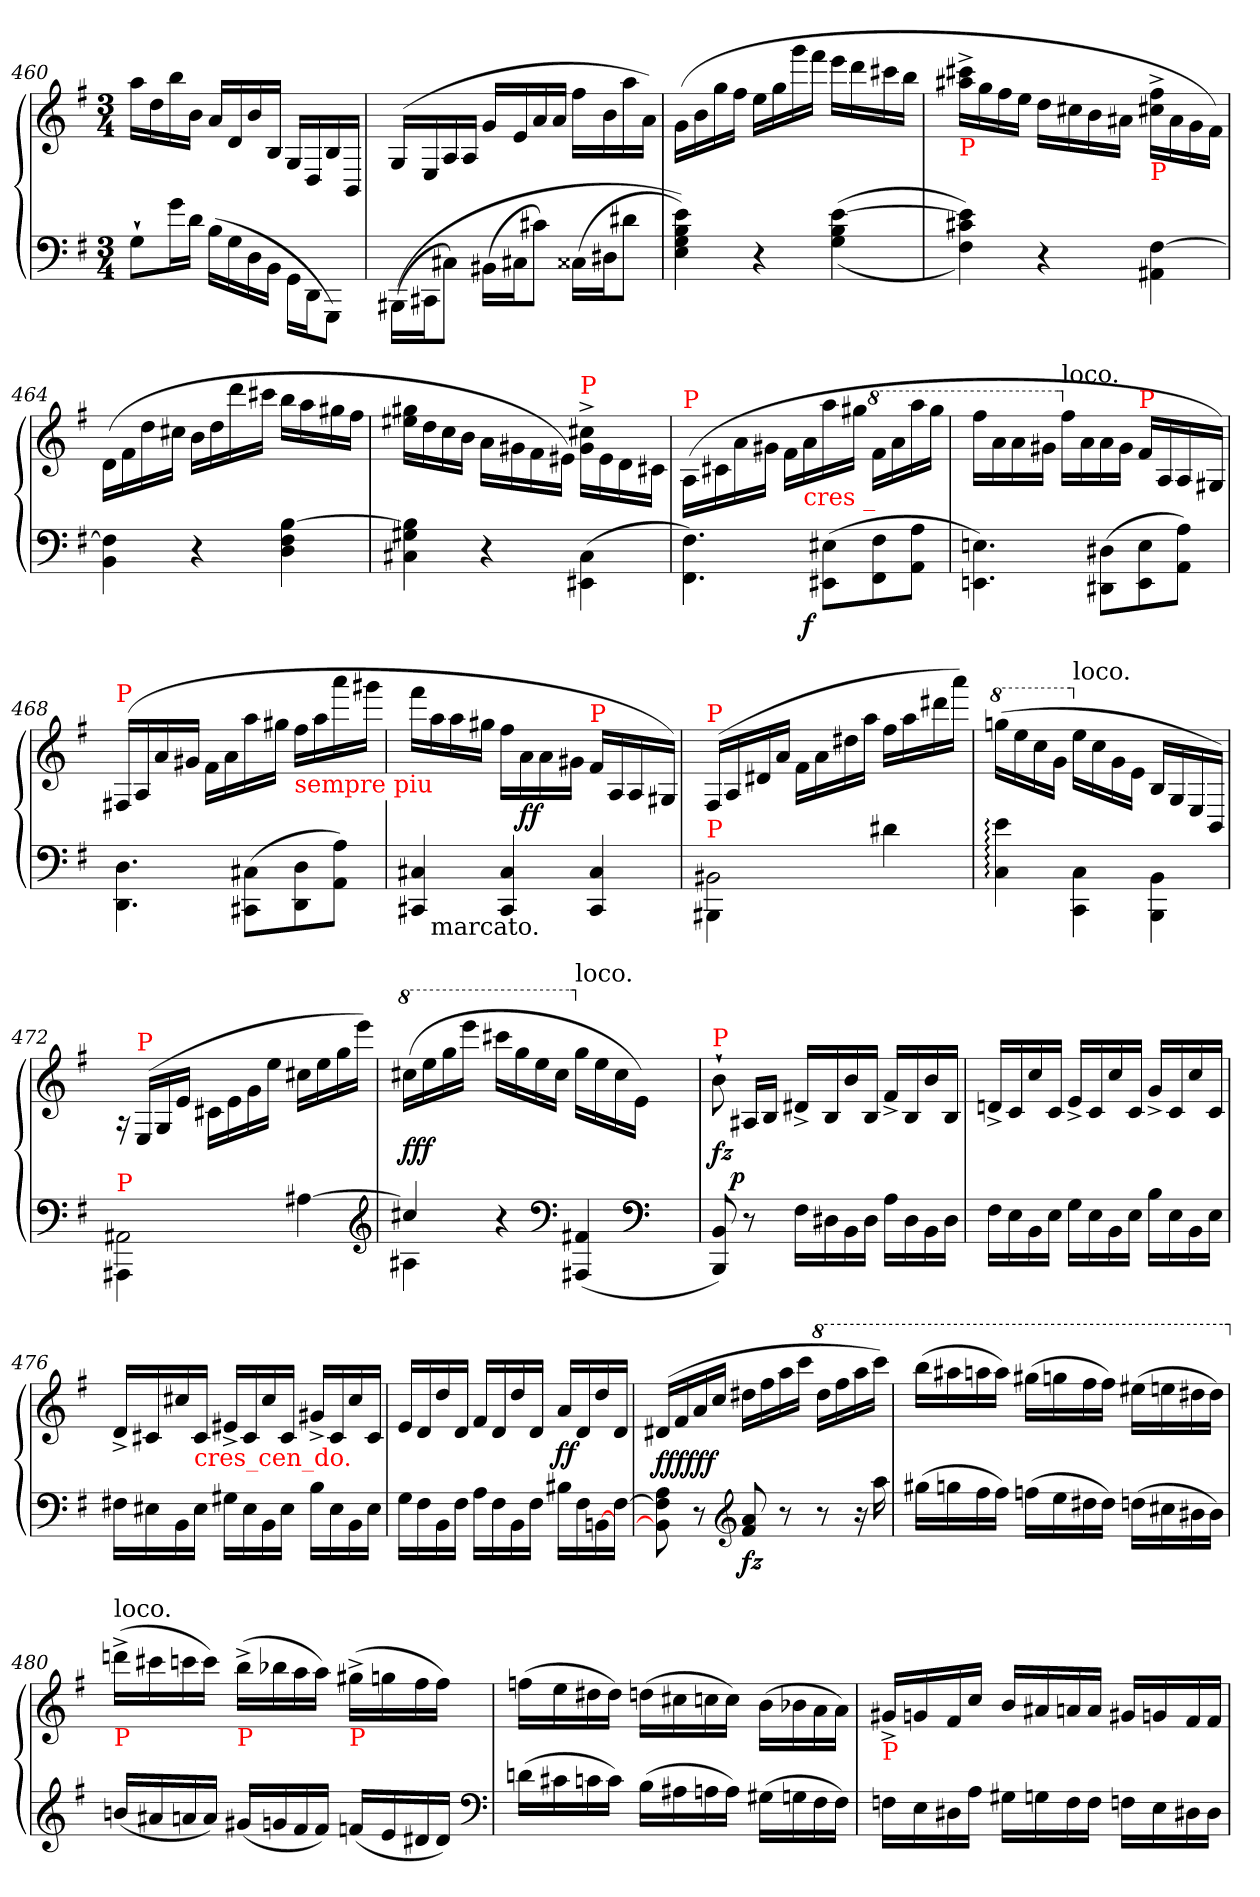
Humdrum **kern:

**kern	**kern	**dynam
*part1	*part1	*part1
*staff2	*staff1	*staff1/2
*clefF4	*clefG2	*
*k[f#]	*k[f#]	*
*M3/4	*M3/4	*
=460	=460	=460
8G`>L	16aaLL	.
.	16dd	.
16gL	16bb	.
16dJJ	16bJJ	.
(<16BLL	16aLL	.
16G	16d	.
16D	16b	.
16BBJJ	16BJJ	.
16GG\LL	16G/LL	.
16DD\J	16D/	.
8GGG\J)	16B/	.
.	16BB/JJ	.
=461	=461	=461
(>(<16BBB#X\LL	(>16G/LL	.
16CC#X\J	16E/	.
8C#j\J)	16A/	.
.	16A/JJ	.
(>16BB#XLL	16gLL	.
16C#XJ	16e	.
8c#jJ)	16a	.
.	16aJJ	.
(>16C##XLL	16ff#LL	.
16D#XJ	16b	.
8d#jJ	16aa	.
.	16aJJ)	.
=462	=462	=462
4e 4B 4G 4E))	(>16gLL	.
.	16b	.
.	16gg	.
.	16ff#JJ	.
4r	16eeLL	.
.	16gg	.
.	16ggg	.
.	16fff#JJ	.
(<(>[4e 4B 4G	16eeeLL	.
.	16ddd	.
.	16ccc#X	.
.	16bbJJ	.
=463	=463	=463
!	!LO:TX:b:color=red:t=P	!
4e] 4c#X 4F#))	16ccc#X^< 16aa#X^<LL	.
.	16gg	.
.	16ff#	.
.	16eeJJ	.
4r	16ddLL	.
.	16cc#j	.
.	16b	.
.	16a#XJJ	.
!	!LO:TX:b:color=red:t=P	!
[4F#\ 4AA#X\	16ff#^<\ 16cc#X^<\LL	.
.	16a#	.
.	16g	.
.	16f#JJ)	.
=464	=464	=464
4F#] 4BB	(>16d\LL	.
.	16f#	.
.	16dd	.
.	16cc#XJJ	.
4r	16bLL	.
.	16dd	.
.	16ddd	.
.	16ccc#jJJ	.
[4B 4F# 4D	16bbLL	.
.	16aa	.
.	16gg#X	.
.	16ff#JJ	.
=465	=465	=465
4B] 4G#X 4C#X	16gg#X 16ee#XLL	.
.	16dd	.
.	16cc	.
.	16bJJ	.
4r	16a\LL	.
.	16g#j	.
.	16f#	.
.	16e#jJJ)	.
!	!LO:TX:a:color=red:t=P	!
(<4C#\ 4EE#X\	16cc#X^>\ 16g#^>\LL	.
.	16e#	.
.	16d	.
.	16c#jJJ	.
=466	=466	=466
*^	*	*
!	!	!LO:TX:a:color=red:t=P	!
4.F#\ 4.FF#\)	4ryy	(>16A/LL	.
.	.	16c#X\	.
.	.	16a\	.
.	.	16g#X\JJ	.
.	16ryy	16f#LL	.
!	!	!LO:TX:b:color=red:t=cres _	!
!	!	!	!LO:DY:b=2
.	4..ryy	16a	f
(>8E#X\ 8EE#X\L	.	16aa	.
.	.	16gg#jJJ	.
*	*	*8va	*
8F# 8FF#	.	16ff#LL	.
.	.	16aa	.
8A 8AAJ	.	16aaa	.
.	.	16ggg#JJ	.
*v	*v	*	*
=467	=467	=467
4.En\ 4.EEn\)	16fff#LL	.
.	16aa	.
.	16aa	.
.	16gg#XJJ	.
*	*X8va	*
!	!LO:TX:a:t=loco.	!
.	16ff#LL	.
.	16a	.
(>8D#X\ 8DD#X\L	16a	.
.	16g#JJ	.
!	!LO:TX:a:color=red:t=P	!
8E 8EE	16f#\LL	.
.	16A/	.
8A 8AAJ)	16A/	.
.	16G#X/JJ)	.
=468	=468	=468
!	!LO:TX:a:color=red:t=P	!
4.D\ 4.DD\	(>16F#X/LL	.
.	16A/	.
.	16a\	.
.	16g#X\JJ	.
.	16f#LL	.
.	16a	.
(>8C#X\ 8CC#X\L	16aa	.
.	16gg#jJJ	.
!	!LO:TX:b:color=red:t=sempre piu	!
8D 8DD	16ff#LL	.
.	16aa	.
8A 8AAJ)	16aaa	.
.	16ggg#jJJ	.
=469	=469	=469
*^	*	*
4C#X 4CC#X	16ryy	16fff#LL	.
!	!LO:TX:b:t=marcato.	!	!
.	2ryy	16aa	.
.	.	16aa	.
.	.	16gg#XJJ	.
4C# 4CC#	.	16ff#LL	.
.	.	16a	ff
.	.	16a	.
.	.	16g#jJJ	.
!	!	!LO:TX:a:color=red:t=P	!
4C# 4CC#	.	16f#\LL	.
.	8.ryy	16A/	.
.	.	16A/	.
.	.	16G#j/JJ)	.
=470	=470	=470	=470
!	!	!LO:TX:a:color=red:t=P	!
!LO:TX:a:color=red:t=P	!	!	!
2BB#X\	4BBB#X\	(>16F#/LL	.
.	.	16A/	.
.	.	16d#X\	.
.	.	16a\JJ	.
.	2ryy	16f#LL	.
.	.	16a	.
.	.	16dd#X	.
.	.	16aaJJ	.
4d#X\	.	16ff#LL	.
.	.	16aa	.
.	.	16ddd#j	.
.	.	16aaaJJ)	.
*v	*v	*	*
=471	=471	=471
*	*8va	*
4e: 4C:	(>16gggnLL	.
.	16eee	.
.	16ccc	.
.	16ggJJ	.
*	*X8va	*
!	!LO:TX:a:t=loco.	!
4C\ 4CC\	16ee\LL	.
.	16cc	.
.	16g	.
.	16eJJ	.
4BB\ 4BBB\	16B/LL	.
.	16G/	.
.	16E/	.
.	16BB/JJ)	.
=472	=472	=472
*^	*	*
!LO:TX:a:color=red:t=P	!	!	!
2AA#X\	4AAA#X\	16rA	.
!	!	!LO:TX:a:color=red:t=P	!
.	.	(>16E/LL	.
.	.	16G/	.
.	.	16e\JJ	.
.	2ryy	16c#X\LL	.
.	.	16e	.
.	.	16g	.
.	.	16eeJJ	.
[4A#X\	.	16cc#XLL	.
.	.	16ee	.
.	.	16gg	.
.	.	16eeeJJ)	.
*clefG2	*	*	*
=473	=473	=473	=473
*	*	*8va	*
4cc#X	4A#X]	(>16ccc#XLL	fff
.	.	16eee	.
.	.	16ggg	.
.	.	16eeeeJJ	.
4r	2ryy	16cccc#jLL	.
.	.	16ggg	.
.	.	16eee	.
.	.	16ccc#JJ	.
*clefF4	*	*	*
*	*	*X8va	*
!	!	!LO:TX:a:t=loco.	!
(<4AA#X 4AAA#X	.	16ggLL	.
.	.	16ee	.
.	.	16cc#	.
.	.	16eJJ)	.
*clefF4	*	*	*
4ryy	4ryy	4ryy	.
=474	=474	=474	=474
!	!	!LO:TX:a:color=red:t=P	!
*v	*v	*	*
8BB 8BBB)	8b`>	fz
!	!	!LO:DY:rj
8r	16A#XLL	p
.	16B/JJ	.
16F#LL	16d#X^>LL	.
16D#X	16B	.
16BB	16b	.
16D#JJ	16BJJ	.
16ALL	16f#^>LL	.
16D#	16B	.
16BB	16b	.
16D#JJ	16BJJ	.
=475	=475	=475
16F#LL	16dn^>LL	.
16E	16c	.
16BB	16cc	.
16EJJ	16cJJ	.
16GLL	16e^>LL	.
16E	16c	.
16BB	16cc	.
16EJJ	16cJJ	.
16BLL	16g^>LL	.
16E	16c	.
16BB	16cc	.
16EJJ	16cJJ	.
=476	=476	=476
16F#XLL	16d^>LL	.
16E#X	16c#X	.
16BB	16cc#j	.
!	!LO:TX:b:color=red:t=cres_cen_do.	!
16E#JJ	16c#JJ	.
16G#XLL	16e#X^>LL	.
16E#	16c#	.
16BB	16cc#	.
16E#JJ	16c#JJ	.
16BLL	16g#X^>LL	.
16E#	16c#	.
16BB	16cc#	.
16E#JJ	16c#JJ	.
=477	=477	=477
16GLL	16eLL	.
16F#	16d	.
16BB	16dd	.
16F#JJ	16dJJ	.
16ALL	16f#LL	.
16F#	16d	.
16BB	16dd	.
16F#JJ	16dJJ	.
16B#XLL	16aLL	.
!	!	!LO:DY:rj
16F#	16d	ff
[16BBn	16dd	.
[16F#JJ	16dJJ	.
=478	=478	=478
8A 8F#] 8BB]	(>16d#XLL	fff fff
.	16f#	.
8r	16a	.
.	16ccJJ	.
*clefG2	*	*
!	!	!LO:DY:n=2:b=2
8a 8f#	16dd#XLL	fz
.	16ff#	.
8r	16aa	.
.	16cccJJ	.
*	*8va	*
8r	16ddd#LL	.
.	16fff#	.
16r	16aaa	.
16aa\	16ccccJJ)	.
=479	=479	=479
(>16gg#XLL	(>16bbbLL	.
16ggn	16aaa#X	.
16ff#	16aaan	.
16ff#JJ)	16aaaJJ)	.
(>16ffnLL	(>16ggg#XLL	.
16ee	16gggn	.
16dd#X	16fff#	.
16dd#JJ)	16fff#JJ)	.
(>16ddnLL	(>16eee#XLL	.
16cc#X	16eeen	.
16b#X	16ddd#X	.
16b#JJ)	16ddd#JJ)	.
=480	=480	=480
*	*X8va	*
!	!LO:TX:a:t=loco.	!
!	!LO:TX:b:color=red:t=P	!
(16bnLL	(>16dddn^<LL	.
16a#X	16ccc#X	.
16an	16cccn	.
16aJJ)	16cccJJ)	.
!	!LO:TX:b:color=red:t=P	!
(16g#XLL	(>16bb^<LL	.
16gn	16bb-X	.
16f#	16aa	.
16f#JJ)	16aaJJ)	.
!	!LO:TX:b:color=red:t=P	!
(16fnLL	(>16gg#X^<LL	.
16e	16ggn	.
16d#X	16ff#	.
16d#JJ)	16ff#JJ)	.
*clefF4	*	*
=481	=481	=481
(16dnLL	(>16ffnLL	.
16c#X	16ee	.
16cn	16dd#X	.
16cJJ)	16dd#JJ)	.
(16BLL	(>16ddnLL	.
16A#X	16cc#X	.
16An	16ccn	.
16AJJ)	16ccJJ)	.
(16G#XLL	(>16b\LL	.
16Gn	16b-X	.
16F#	16a	.
16F#JJ)	16aJJ)	.
=482	=482	=482
!	!LO:TX:b:color=red:t=P	!
16FnLL	16g#X^<LL	.
16E	16gn	.
16D#X	16f#	.
16AJJ	16ccJJ	.
16G#XLL	16bLL	.
16Gn	16a#X	.
16F	16an	.
16FJJ	16aJJ	.
16FnLL	16g#XLL	.
16E	16gn	.
16D#X	16f#	.
16D#JJ	16f#JJ	.
=	=	=
*-	*-	*-
